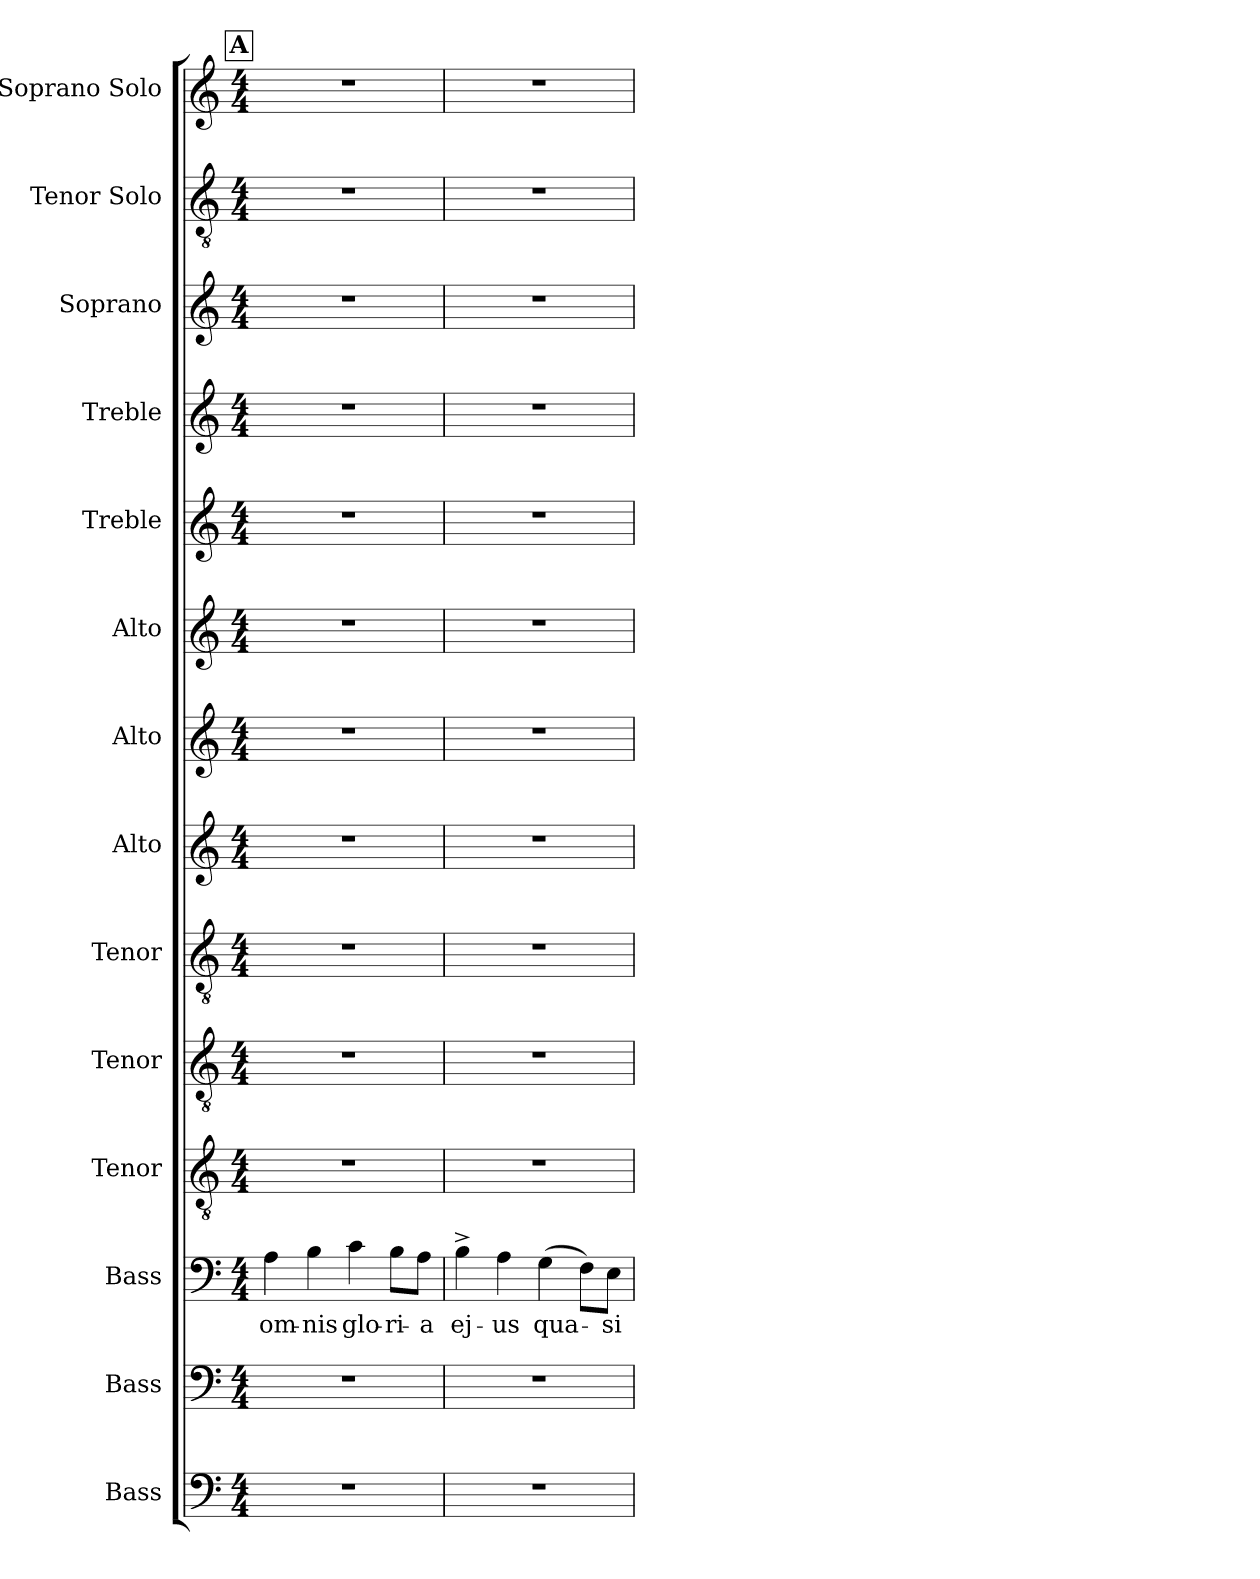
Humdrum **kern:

**kern	**kern	**kern	**text	**kern	**kern	**kern	**kern	**kern	**kern	**kern	**kern	**kern	**kern	**kern
*part14	*part13	*part12	*part12	*part11	*part10	*part9	*part8	*part7	*part6	*part5	*part4	*part3	*part2	*part1
*staff14	*staff13	*staff12	*staff12	*staff11	*staff10	*staff9	*staff8	*staff7	*staff6	*staff5	*staff4	*staff3	*staff2	*staff1
*I"Bass	*I"Bass	*I"Bass	*	*I"Tenor	*I"Tenor	*I"Tenor	*I"Alto	*I"Alto	*I"Alto	*I"Treble	*I"Treble	*I"Soprano	*I"Tenor Solo	*I"Soprano Solo
*I'B. 2.	*I'B. 1.	*I'B.	*	*I'T. 2.	*I'T. 1.	*I'T.	*I'A. 2.	*I'A. 1.	*I'A.	*	*	*I'S.	*I'T.  Solo	*I'S.  Solo
!!LO:LB:g=z
*clefF4	*clefF4	*clefF4	*	*clefGv2	*clefGv2	*clefGv2	*clefG2	*clefG2	*clefG2	*clefG2	*clefG2	*clefG2	*clefGv2	*clefG2
*	*	*	*	*ITrd7c12	*ITrd7c12	*ITrd7c12	*	*	*	*	*	*	*ITrd7c12	*
*k[]	*k[]	*k[]	*	*k[]	*k[]	*k[]	*k[]	*k[]	*k[]	*k[]	*k[]	*k[]	*k[]	*k[]
*C:	*C:	*C:	*	*C:	*C:	*C:	*C:	*C:	*C:	*C:	*C:	*C:	*C:	*C:
*M4/4	*M4/4	*M4/4	*	*M4/4	*M4/4	*M4/4	*M4/4	*M4/4	*M4/4	*M4/4	*M4/4	*M4/4	*M4/4	*M4/4
!!LO:REH:place=s1:B:color=#000000:enc=box:fs=15.998:t=A
=15	=15	=15	=15	=15	=15	=15	=15	=15	=15	=15	=15	=15	=15	=15
!	!	!	!LO:LY:b:color=#000000	!	!	!	!	!	!	!	!	!	!	!
1r	1r	4Ai\	om-	1r	1r	1r	1r	1r	1r	1r	1r	1r	1r	1r
!	!	!	!LO:LY:b:color=#000000	!	!	!	!	!	!	!	!	!	!	!
.	.	4Bi\	-nis	.	.	.	.	.	.	.	.	.	.	.
!	!	!	!LO:LY:b:color=#000000	!	!	!	!	!	!	!	!	!	!	!
.	.	4ci\	glo-	.	.	.	.	.	.	.	.	.	.	.
!	!	!	!LO:LY:b:color=#000000	!	!	!	!	!	!	!	!	!	!	!
.	.	8Bi\L	-ri-	.	.	.	.	.	.	.	.	.	.	.
!	!	!	!LO:LY:b:color=#000000	!	!	!	!	!	!	!	!	!	!	!
.	.	8Ai\J	-a	.	.	.	.	.	.	.	.	.	.	.
=16	=16	=16	=16	=16	=16	=16	=16	=16	=16	=16	=16	=16	=16	=16
!	!	!	!LO:LY:b:color=#000000	!	!	!	!	!	!	!	!	!	!	!
1r	1r	4B^i\	ej-	1r	1r	1r	1r	1r	1r	1r	1r	1r	1r	1r
!	!	!	!LO:LY:b:color=#000000	!	!	!	!	!	!	!	!	!	!	!
.	.	4Ai\	-us	.	.	.	.	.	.	.	.	.	.	.
!	!	!	!LO:LY:b:color=#000000	!	!	!	!	!	!	!	!	!	!	!
.	.	(4Gi\	qua-	.	.	.	.	.	.	.	.	.	.	.
.	.	8Fi\L)	.	.	.	.	.	.	.	.	.	.	.	.
!	!	!	!LO:LY:b:color=#000000	!	!	!	!	!	!	!	!	!	!	!
.	.	8Ei\J	-si	.	.	.	.	.	.	.	.	.	.	.
=	=	=	=	=	=	=	=	=	=	=	=	=	=	=
*-	*-	*-	*-	*-	*-	*-	*-	*-	*-	*-	*-	*-	*-	*-
